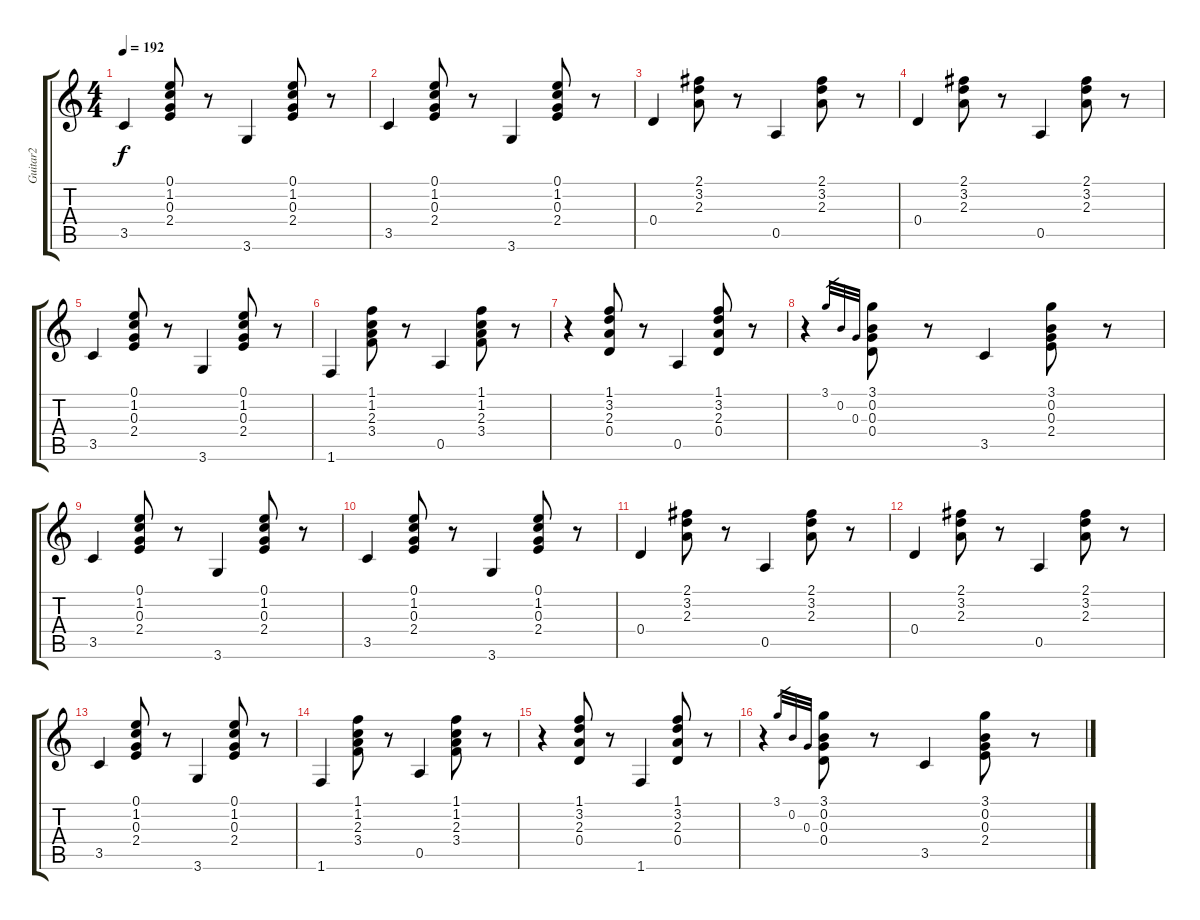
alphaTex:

\track ("Guitar2" "Guitar2") {instrument acousticguitarsteel}
\staff {score tabs}
\tuning (E4 B3 G3 D3 A2 E2) {hide}
\ts (4 4)
\tempo 192
\clef g2
\ks c
3.5.4{dy f} (0.1 1.2 0.3 2.4).8 r.8 3.6.4 (0.1 1.2 0.3 2.4).8 r.8 |
3.5.4 (0.1 1.2 0.3 2.4).8 r.8 3.6.4 (0.1 1.2 0.3 2.4).8 r.8 |
0.4.4 (2.1 3.2 2.3).8 r.8 0.5.4 (2.1 3.2 2.3).8 r.8 |
0.4.4 (2.1 3.2 2.3).8 r.8 0.5.4 (2.1 3.2 2.3).8 r.8 |
3.5.4 (0.1 1.2 0.3 2.4).8 r.8 3.6.4 (0.1 1.2 0.3 2.4).8 r.8 |
1.6.4 (1.1 1.2 2.3 3.4).8 r.8 0.5.4 (1.1 1.2 2.3 3.4).8 r.8 |
r.4 (1.1 3.2 2.3 0.4).8 r.8 0.5.4 (1.1 3.2 2.3 0.4).8 r.8 |
r.4 3.1.32{gr} 0.2.32{gr} 0.3.32{gr} (3.1 0.2 0.3 0.4).8 r.8 3.5.4 (3.1 0.2 0.3 2.4).8 r.8 |
3.5.4 (0.1 1.2 0.3 2.4).8 r.8 3.6.4 (0.1 1.2 0.3 2.4).8 r.8 |
3.5.4 (0.1 1.2 0.3 2.4).8 r.8 3.6.4 (0.1 1.2 0.3 2.4).8 r.8 |
0.4.4 (2.1 3.2 2.3).8 r.8 0.5.4 (2.1 3.2 2.3).8 r.8 |
0.4.4 (2.1 3.2 2.3).8 r.8 0.5.4 (2.1 3.2 2.3).8 r.8 |
3.5.4 (0.1 1.2 0.3 2.4).8 r.8 3.6.4 (0.1 1.2 0.3 2.4).8 r.8 |
1.6.4 (1.1 1.2 2.3 3.4).8 r.8 0.5.4 (1.1 1.2 2.3 3.4).8 r.8 |
r.4 (1.1 3.2 2.3 0.4).8 r.8 1.6.4 (1.1 3.2 2.3 0.4).8 r.8 |
r.4 3.1.32{gr} 0.2.32{gr} 0.3.32{gr} (3.1 0.2 0.3 0.4).8 r.8 3.5.4 (3.1 0.2 0.3 2.4).8 r.8
